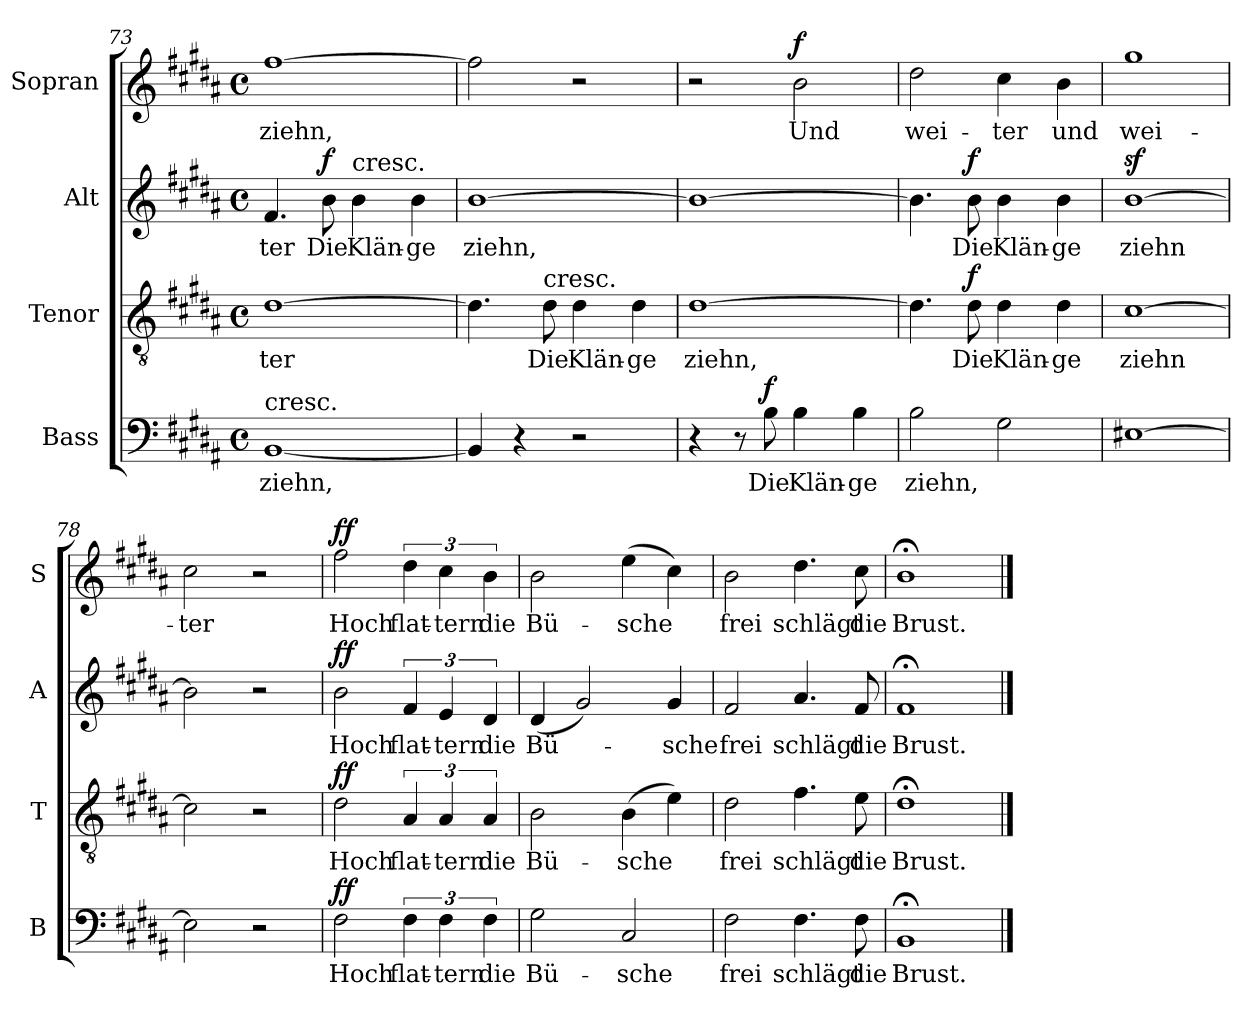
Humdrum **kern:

**kern	**text	**dynam	**kern	**text	**dynam	**kern	**text	**dynam	**kern	**text	**dynam
*part4	*part4	*part4	*part3	*part3	*part3	*part2	*part2	*part2	*part1	*part1	*part1
*staff4	*staff4	*staff4	*staff3	*staff3	*staff3	*staff2	*staff2	*staff2	*staff1	*staff1	*staff1
*I"Bass	*	*	*I"Tenor	*	*	*I"Alt	*	*	*I"Sopran	*	*
*I'B	*	*	*I'T	*	*	*I'A	*	*	*I'S	*	*
*clefF4	*	*	*clefGv2	*	*	*clefG2	*	*	*clefG2	*	*
*k[f#c#g#d#a#]	*	*	*k[f#c#g#d#a#]	*	*	*k[f#c#g#d#a#]	*	*	*k[f#c#g#d#a#]	*	*
*B:	*	*	*B:	*	*	*B:	*	*	*B:	*	*
*M4/4	*	*	*M4/4	*	*	*M4/4	*	*	*M4/4	*	*
*met(c)	*	*	*met(c)	*	*	*met(c)	*	*	*met(c)	*	*
=73	=73	=73	=73	=73	=73	=73	=73	=73	=73	=73	=73
!LO:TX:a:t=cresc.	!	!	!	!	!	!	!	!	!	!	!
[1BB	ziehn,	.	[1d#	-ter	.	4.f#	-ter	.	[1ff#	ziehn,	.
!	!	!	!	!	!	!	!	!LO:DY:a	!	!	!
.	.	.	.	.	.	8b	Die	f	.	.	.
!	!	!	!	!	!	!LO:TX:a:t=cresc.	!	!	!	!	!
.	.	.	.	.	.	4b	Klän-	.	.	.	.
.	.	.	.	.	.	4b	-ge	.	.	.	.
=74	=74	=74	=74	=74	=74	=74	=74	=74	=74	=74	=74
4BB]	.	.	4.d#]	.	.	[1b	ziehn,	.	2ff#]	.	.
4r	.	.	.	.	.	.	.	.	.	.	.
!	!	!	!LO:TX:a:t=cresc.	!	!	!	!	!	!	!	!
.	.	.	8d#	Die	.	.	.	.	.	.	.
2r	.	.	4d#	Klän-	.	.	.	.	2r	.	.
.	.	.	4d#	-ge	.	.	.	.	.	.	.
=75	=75	=75	=75	=75	=75	=75	=75	=75	=75	=75	=75
4r	.	.	[1d#	ziehn,	.	1b_	.	.	2r	.	.
8r	.	.	.	.	.	.	.	.	.	.	.
!	!	!LO:DY:a	!	!	!	!	!	!	!	!	!
8B	Die	f	.	.	.	.	.	.	.	.	.
!	!	!	!	!	!	!	!	!	!	!	!LO:DY:a
4B	Klän-	.	.	.	.	.	.	.	2b	Und	f
4B	-ge	.	.	.	.	.	.	.	.	.	.
=76	=76	=76	=76	=76	=76	=76	=76	=76	=76	=76	=76
2B	ziehn,	.	4.d#]	.	.	4.b]	.	.	2dd#	wei-	.
!	!	!	!	!	!LO:DY:a	!	!	!LO:DY:a	!	!	!
.	.	.	8d#	Die	f	8b	Die	f	.	.	.
2G#	.	.	4d#	Klän-	.	4b	Klän-	.	4cc#	-ter	.
.	.	.	4d#	-ge	.	4b	-ge	.	4b	und	.
=77	=77	=77	=77	=77	=77	=77	=77	=77	=77	=77	=77
[1E#X	.	.	[1c#	ziehn	.	[1bz>	ziehn	.	1gg#	wei-	.
=78	=78	=78	=78	=78	=78	=78	=78	=78	=78	=78	=78
2E#]	.	.	2c#]	.	.	2b]	.	.	2cc#	-ter	.
2r	.	.	2r	.	.	2r	.	.	2r	.	.
=79	=79	=79	=79	=79	=79	=79	=79	=79	=79	=79	=79
!	!	!LO:DY:a	!	!	!LO:DY:a	!	!	!LO:DY:a	!	!	!LO:DY:a
2F#	Hoch	ff	2d#	Hoch	ff	2b	Hoch	ff	2ff#	Hoch	ff
6F#	flat-	.	6A#	flat-	.	6f#	flat-	.	6dd#	flat-	.
6F#	-tern	.	6A#	-tern	.	6e	-tern	.	6cc#	-tern	.
6F#	die	.	6A#	die	.	6d#	die	.	6b	die	.
=80	=80	=80	=80	=80	=80	=80	=80	=80	=80	=80	=80
2G#	Bü-	.	2B	Bü-	.	(4d#	Bü-	.	2b	Bü-	.
.	.	.	.	.	.	2g#)	.	.	.	.	.
2C#	-sche	.	(4B	-sche	.	.	.	.	(4ee	-sche	.
.	.	.	4e)	.	.	4g#	-sche	.	4cc#)	.	.
=81	=81	=81	=81	=81	=81	=81	=81	=81	=81	=81	=81
2F#	frei	.	2d#	frei	.	2f#	frei	.	2b	frei	.
4.F#	schlägt	.	4.f#	schlägt	.	4.a#	schlägt	.	4.dd#	schlägt	.
8F#	die	.	8e	die	.	8f#	die	.	8cc#	die	.
=82	=82	=82	=82	=82	=82	=82	=82	=82	=82	=82	=82
1BB;<	Brust.	.	1d#;<	Brust.	.	1f#;<	Brust.	.	1b;<	Brust.	.
==	==	==	==	==	==	==	==	==	==	==	==
*-	*-	*-	*-	*-	*-	*-	*-	*-	*-	*-	*-
